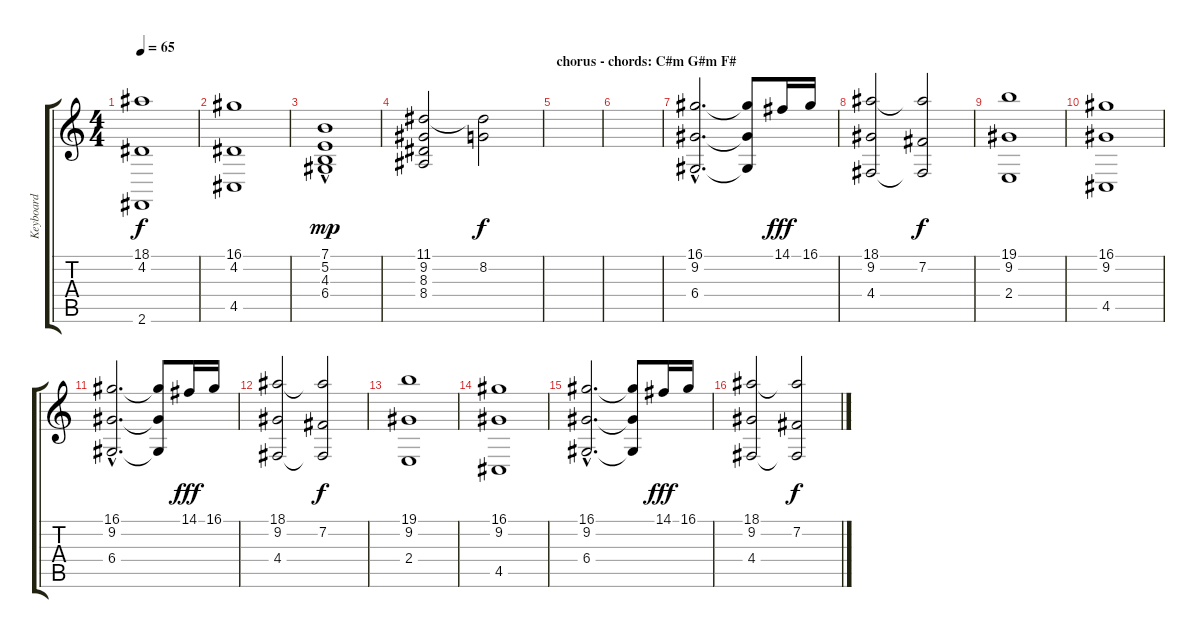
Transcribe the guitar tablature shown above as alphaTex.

\track ("Keyboard" "Keyboard") {instrument stringensemble2}
\staff {score tabs}
\tuning (E4 B3 G3 D3 A2 E2) {hide}
\ts (4 4)
\tempo 65
\clef g2
\ks c
(18.1 4.2 2.6).1{dy f} |
(16.1 4.2 4.5).1 |
(7.1 5.2{hac} 4.3 6.4).1{dy mp} |
(11.1 9.2 8.3 8.4).2 (11.1{t} 8.2).2{dy f} |
\section ("" "chorus - chords: C#m G#m F#")
|
|
(16.1{hac} 9.2{hac} 6.4{hac}).2{d} (16.1{t} 9.2{t} 6.4{t}).8 14.1.16{dy fff instrument stringensemble1} 16.1.16 |
(18.1 9.2 4.4).2{instrument stringensemble2} (18.1{t} 7.2 4.4{t}).2{dy f} |
(19.1 9.2 2.4).1 |
(16.1 9.2 4.5).1 |
(16.1{hac} 9.2{hac} 6.4{hac}).2{d} (16.1{t} 9.2{t} 6.4{t}).8 14.1.16{dy fff instrument stringensemble1} 16.1.16 |
(18.1 9.2 4.4).2{instrument stringensemble2} (18.1{t} 7.2 4.4{t}).2{dy f} |
(19.1 9.2 2.4).1 |
(16.1 9.2 4.5).1 |
(16.1{hac} 9.2{hac} 6.4{hac}).2{d} (16.1{t} 9.2{t} 6.4{t}).8 14.1.16{dy fff instrument stringensemble1} 16.1.16 |
(18.1 9.2 4.4).2{instrument stringensemble2} (18.1{t} 7.2 4.4{t}).2{dy f}
